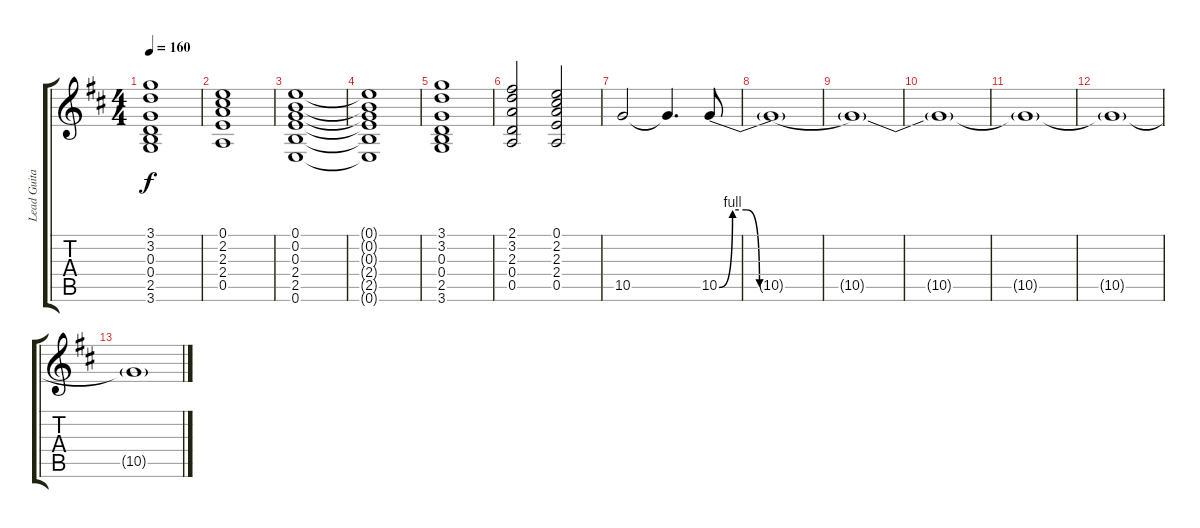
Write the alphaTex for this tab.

\track ("Lead Guitar (Brian Baker)" "Lead Guita") {instrument distortionguitar}
\staff {score tabs}
\tuning (E4 B3 G3 D3 A2 E2) {hide}
\ts (4 4)
\tempo 160
\clef g2
\ks d
(3.1 3.2 0.3 0.4 2.5 3.6).1{dy f} |
(0.1 2.2 2.3 2.4 0.5).1 |
(0.1 0.2 0.3 2.4 2.5 0.6).1 |
(0.1{t} 0.2{t} 0.3{t} 2.4{t} 2.5{t} 0.6{t}).1 |
(3.1 3.2 0.3 0.4 2.5 3.6).1 |
(2.1 3.2 2.3 0.4 0.5).2 (0.1 2.2 2.3 2.4 0.5).2 |
10.5.2 10.5{t}.4{d} 10.5{be (custom 0 0 15 4 30 4 45 0 60 0)}.8 |
10.5{be (hold 0 0 60 0) t}.1 |
10.5{t}.1 |
10.5{t}.1 |
10.5{t}.1 |
10.5{t}.1 |
10.5{t}.1
